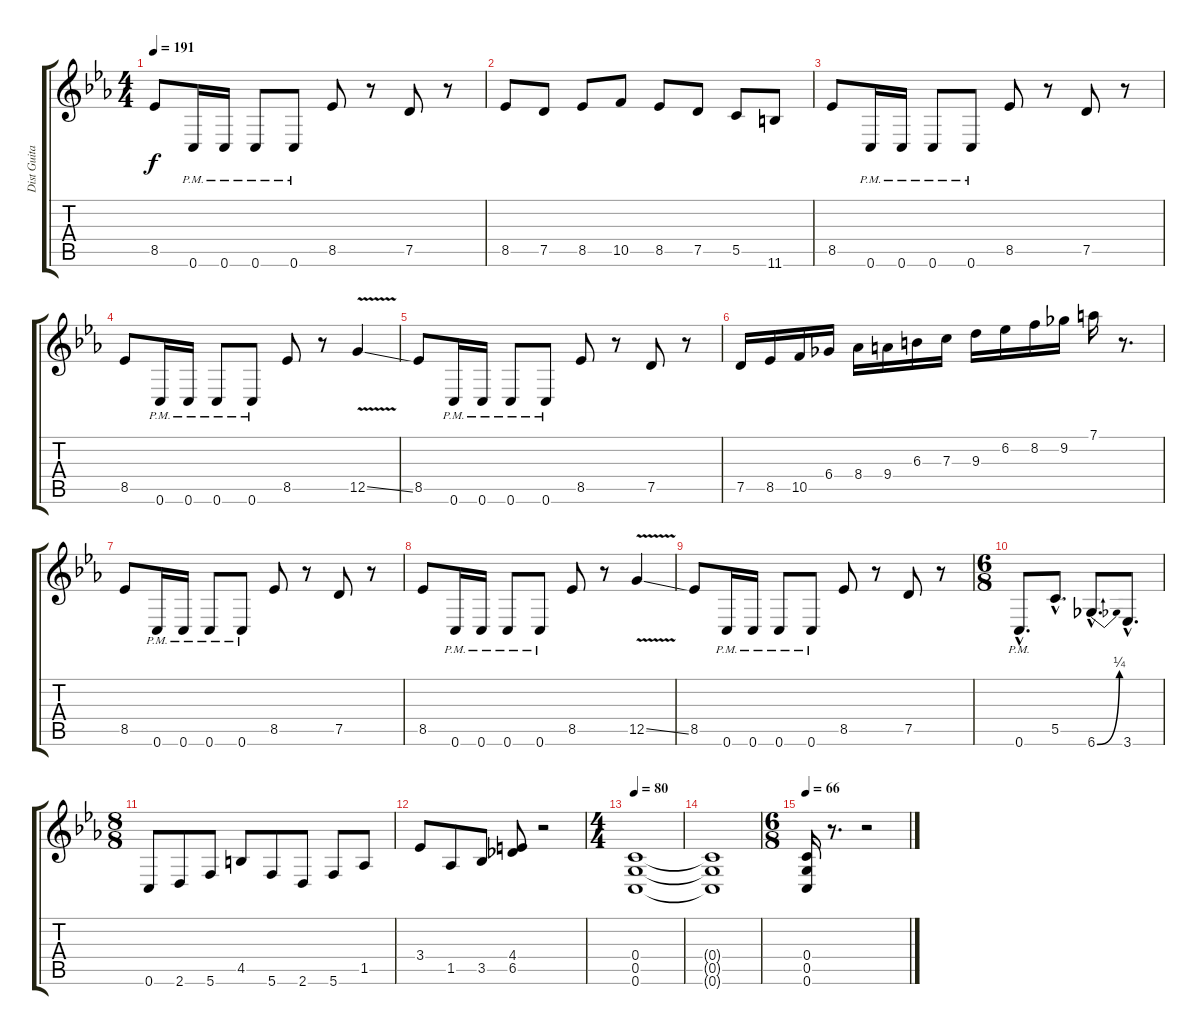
\track ("Dist Guitar Right" "Dist Guita") {instrument distortionguitar}
\staff {score tabs}
\tuning (D4 A3 F3 C3 G2 C2) {hide}
\ts (4 4)
\tempo 191
\clef g2
\ks cminor
8.5.8{dy f} 0.6{pm}.16 0.6{pm}.16 0.6{pm}.8 0.6{pm}.8 8.5.8 r.8 7.5.8 r.8 |
8.5.8 7.5.8 8.5.8 10.5.8 8.5.8 7.5.8 5.5.8 11.6.8 |
8.5.8 0.6{pm}.16 0.6{pm}.16 0.6{pm}.8 0.6{pm}.8 8.5.8 r.8 7.5.8 r.8 |
8.5.8 0.6{pm}.16 0.6{pm}.16 0.6{pm}.8 0.6{pm}.8 8.5.8 r.8 12.5{v ss}.4 |
8.5.8 0.6{pm}.16 0.6{pm}.16 0.6{pm}.8 0.6{pm}.8 8.5.8 r.8 7.5.8 r.8 |
7.5.16 8.5.16 10.5.16 6.4.16 8.4.16 9.4.16 6.3.16 7.3.16 9.3.16 6.2.16 8.2.16 9.2.16 7.1.16 r.8{d} |
8.5.8 0.6{pm}.16 0.6{pm}.16 0.6{pm}.8 0.6{pm}.8 8.5.8 r.8 7.5.8 r.8 |
8.5.8 0.6{pm}.16 0.6{pm}.16 0.6{pm}.8 0.6{pm}.8 8.5.8 r.8 12.5{v ss}.4 |
8.5.8 0.6{pm}.16 0.6{pm}.16 0.6{pm}.8 0.6{pm}.8 8.5.8 r.8 7.5.8 r.8 |
\ts (6 8)
0.6{hac pm}.8{d} 5.5{hac}.8{d} 6.6{be (bend 0 0 60 1) hac}.8{d} 3.6{hac}.8{d} |
\ts (8 8)
0.6.8 2.6.8 5.6.8 4.5.8 5.6.8 2.6.8 5.6.8 1.5.8 |
3.4.8 1.5.8 3.5.8 (4.4 6.5).8 r.2 |
\ts (4 4)
\tempo 80
(0.4 0.5 0.6).1 |
(0.4{t} 0.5{t} 0.6{t}).1 |
\ts (6 8)
\tempo 66
(0.4 0.5 0.6).16 r.8{d} r.2
